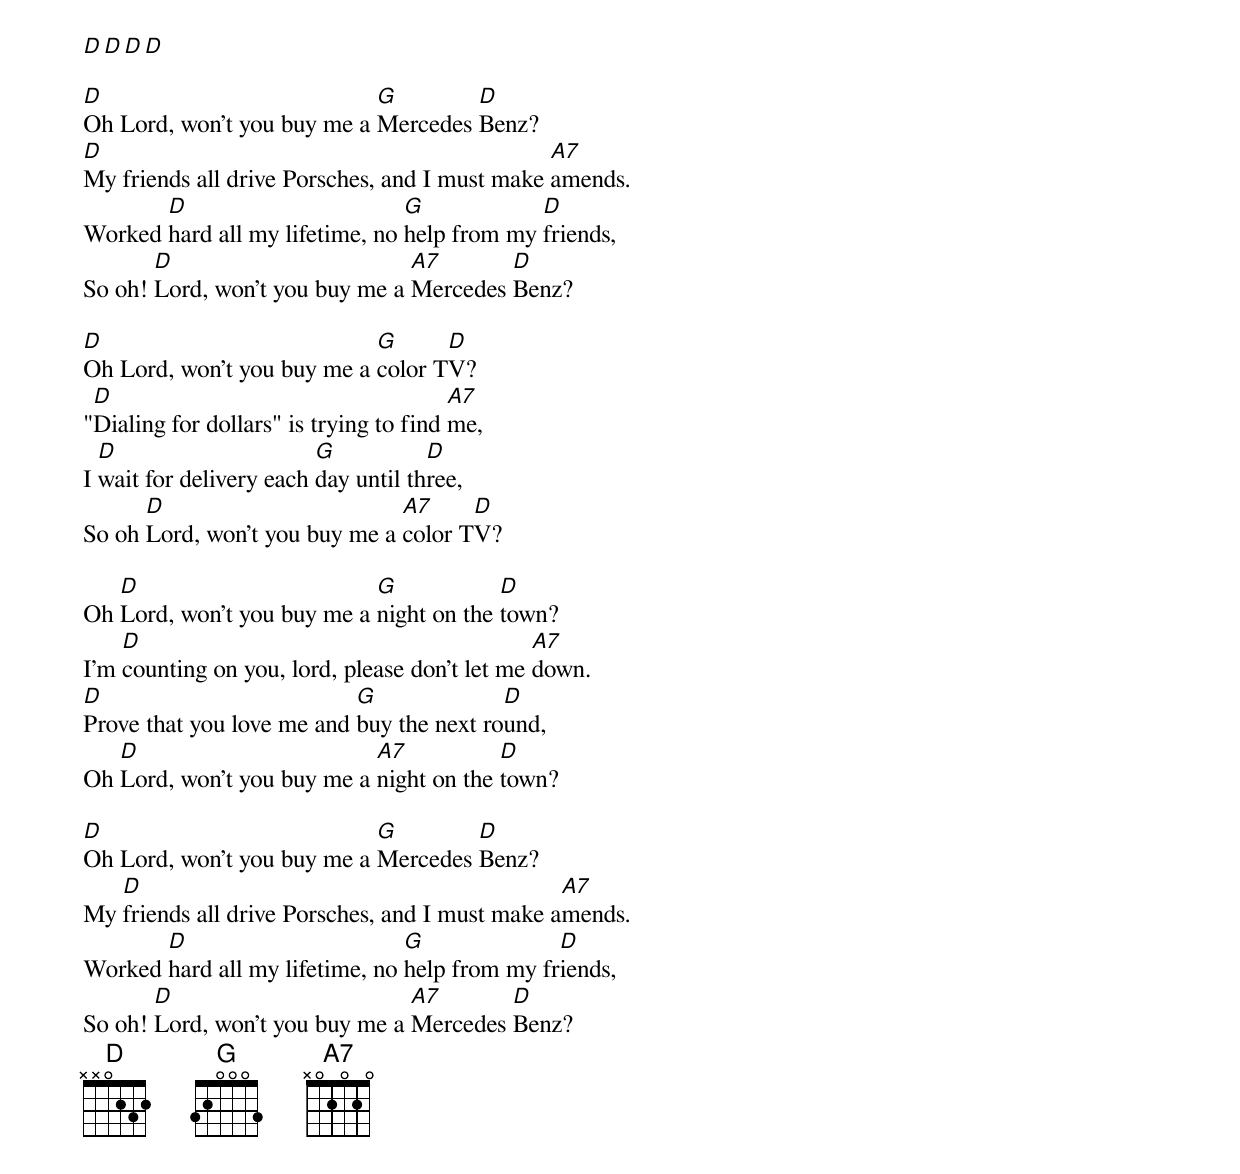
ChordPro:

[D][D][D][D]

[D]Oh Lord, won't you buy me a [G]Mercedes [D]Benz?
[D]My friends all drive Porsches, and I must make [A7]amends.
Worked [D]hard all my lifetime, no [G]help from my [D]friends,
So oh! [D]Lord, won't you buy me a [A7]Mercedes [D]Benz?

[D]Oh Lord, won't you buy me a [G]color T[D]V?
"[D]Dialing for dollars" is trying to find [A7]me,
I [D]wait for delivery each [G]day until th[D]ree,
So oh [D]Lord, won't you buy me a [A7]color T[D]V?

Oh [D]Lord, won't you buy me a [G]night on the [D]town?
I'm [D]counting on you, lord, please don't let me [A7]down.
[D]Prove that you love me and [G]buy the next ro[D]und,
Oh [D]Lord, won't you buy me a [A7]night on the [D]town?

[D]Oh Lord, won't you buy me a [G]Mercedes [D]Benz?
My [D]friends all drive Porsches, and I must make a[A7]mends.
Worked [D]hard all my lifetime, no [G]help from my fr[D]iends,
So oh! [D]Lord, won't you buy me a [A7]Mercedes [D]Benz?
